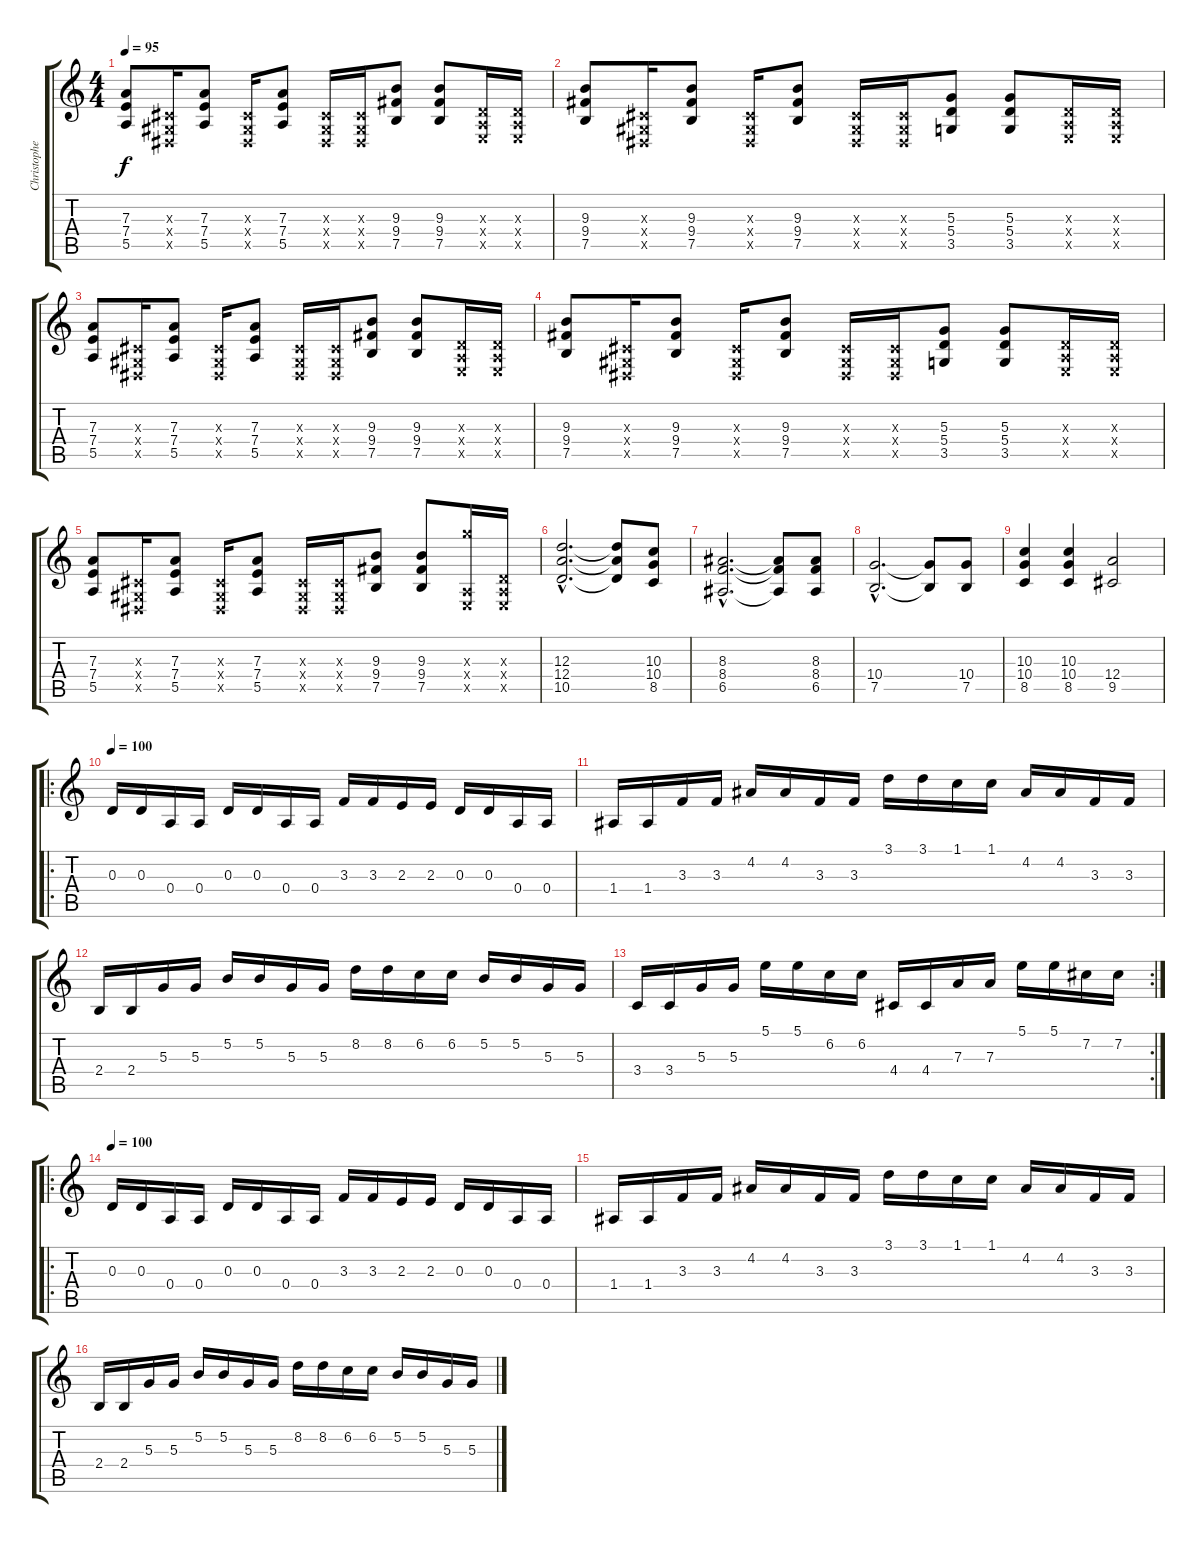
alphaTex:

\track ("Christopher Amott" "Christophe") {instrument distortionguitar}
\staff {score tabs}
\tuning (B3 Gb3 D3 A2 E2 B1) {hide}
\ts (4 4)
\tempo 95
\clef g2
\ks c
(7.3 7.4 5.5).8{dy f} (-1.3{x} -1.4{x} -1.5{x}).16 (7.3 7.4 5.5).8 (-1.3{x} -1.4{x} -1.5{x}).16 (7.3 7.4 5.5).8 (-1.3{x} -1.4{x} -1.5{x}).16 (-1.3{x} -1.4{x} -1.5{x}).16 (9.3 9.4 7.5).8 (9.3 9.4 7.5).8 (0.3{x} 0.4{x} 0.5{x}).16 (0.3{x} 0.4{x} 0.5{x}).16 |
(9.3 9.4 7.5).8 (-1.3{x} -1.4{x} -1.5{x}).16 (9.3 9.4 7.5).8 (-1.3{x} -1.4{x} -1.5{x}).16 (9.3 9.4 7.5).8 (-1.3{x} -1.4{x} -1.5{x}).16 (-1.3{x} -1.4{x} -1.5{x}).16 (5.3 5.4 3.5).8 (5.3 5.4 3.5).8 (0.3{x} 0.4{x} 0.5{x}).16 (0.3{x} 0.4{x} 0.5{x}).16 |
(7.3 7.4 5.5).8 (-1.3{x} -1.4{x} -1.5{x}).16 (7.3 7.4 5.5).8 (-1.3{x} -1.4{x} -1.5{x}).16 (7.3 7.4 5.5).8 (-1.3{x} -1.4{x} -1.5{x}).16 (-1.3{x} -1.4{x} -1.5{x}).16 (9.3 9.4 7.5).8 (9.3 9.4 7.5).8 (0.3{x} 0.4{x} 0.5{x}).16 (0.3{x} 0.4{x} 0.5{x}).16 |
(9.3 9.4 7.5).8 (-1.3{x} -1.4{x} -1.5{x}).16 (9.3 9.4 7.5).8 (-1.3{x} -1.4{x} -1.5{x}).16 (9.3 9.4 7.5).8 (-1.3{x} -1.4{x} -1.5{x}).16 (-1.3{x} -1.4{x} -1.5{x}).16 (5.3 5.4 3.5).8 (5.3 5.4 3.5).8 (0.3{x} 0.4{x} 0.5{x}).16 (0.3{x} 0.4{x} 0.5{x}).16 |
(7.3 7.4 5.5).8 (-1.3{x} -1.4{x} -1.5{x}).16 (7.3 7.4 5.5).8 (-1.3{x} -1.4{x} -1.5{x}).16 (7.3 7.4 5.5).8 (-1.3{x} -1.4{x} -1.5{x}).16 (-1.3{x} -1.4{x} -1.5{x}).16 (9.3 9.4 7.5).8 (9.3 9.4 7.5).8 (17.3{x} 0.4{x} 0.5{x}).16 (0.3{x} 0.4{x} 0.5{x}).16 |
(12.3{hac} 12.4{hac} 10.5{hac}).2{d} (12.3{t} 12.4{t} 10.5{t}).8 (10.3 10.4 8.5).8 |
(8.3{hac} 8.4{hac} 6.5{hac}).2{d} (8.3{t} 8.4{t} 6.5{t}).8 (8.3 8.4 6.5).8 |
(10.4{hac} 7.5{hac}).2{d} (10.4{t} 7.5{t}).8 (10.4 7.5).8 |
(10.3 10.4 8.5).4 (10.3 10.4 8.5).4 (12.4 9.5).2 |
\ro
\tempo 100
0.3.16 0.3.16 0.4.16 0.4.16 0.3.16 0.3.16 0.4.16 0.4.16 3.3.16 3.3.16 2.3.16 2.3.16 0.3.16 0.3.16 0.4.16 0.4.16 |
1.4.16 1.4.16 3.3.16 3.3.16 4.2.16 4.2.16 3.3.16 3.3.16 3.1.16 3.1.16 1.1.16 1.1.16 4.2.16 4.2.16 3.3.16 3.3.16 |
2.4.16 2.4.16 5.3.16 5.3.16 5.2.16 5.2.16 5.3.16 5.3.16 8.2.16 8.2.16 6.2.16 6.2.16 5.2.16 5.2.16 5.3.16 5.3.16 |
\rc 2
3.4.16 3.4.16 5.3.16 5.3.16 5.1.16 5.1.16 6.2.16 6.2.16 4.4.16 4.4.16 7.3.16 7.3.16 5.1.16 5.1.16 7.2.16 7.2.16 |
\ro
\tempo 100
0.3.16 0.3.16 0.4.16 0.4.16 0.3.16 0.3.16 0.4.16 0.4.16 3.3.16 3.3.16 2.3.16 2.3.16 0.3.16 0.3.16 0.4.16 0.4.16 |
1.4.16 1.4.16 3.3.16 3.3.16 4.2.16 4.2.16 3.3.16 3.3.16 3.1.16 3.1.16 1.1.16 1.1.16 4.2.16 4.2.16 3.3.16 3.3.16 |
2.4.16 2.4.16 5.3.16 5.3.16 5.2.16 5.2.16 5.3.16 5.3.16 8.2.16 8.2.16 6.2.16 6.2.16 5.2.16 5.2.16 5.3.16 5.3.16
